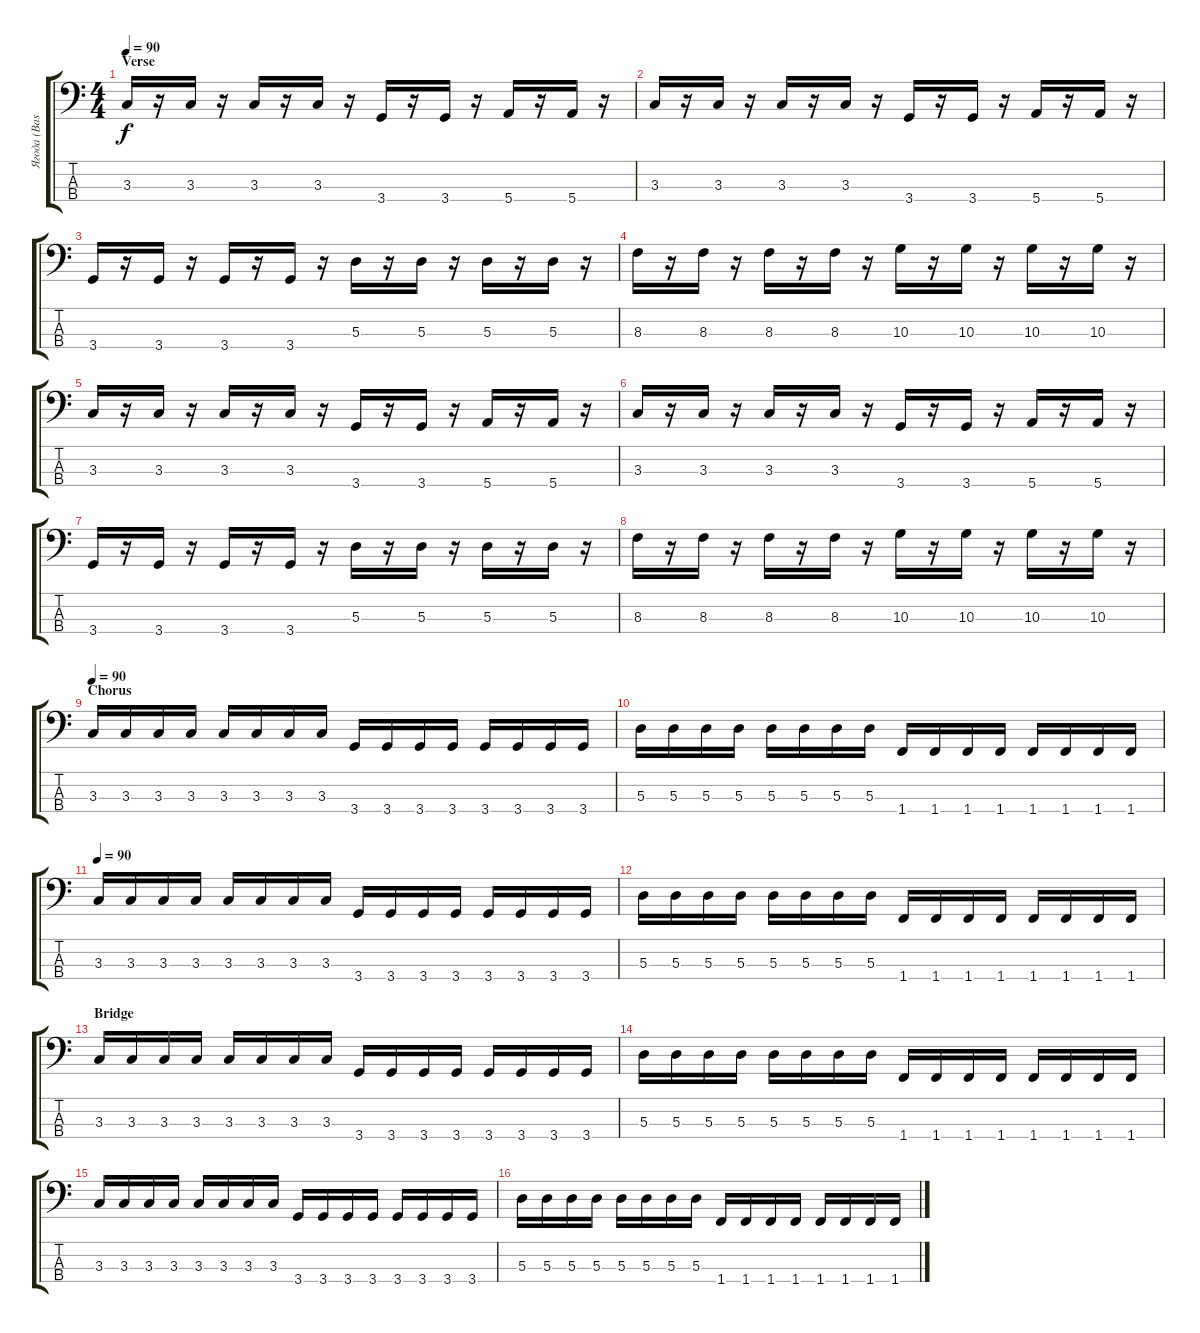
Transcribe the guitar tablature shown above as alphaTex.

\track ("Ягода (Bass)" "Ягода (Bas") {instrument electricbassfinger}
\staff {score tabs}
\tuning (G2 D2 A1 E1) {hide}
\ts (4 4)
\section ("" "Verse")
\tempo 90
\clef f4
\ks c
3.3.16{dy f} r.16 3.3.16 r.16 3.3.16 r.16 3.3.16 r.16 3.4.16 r.16 3.4.16 r.16 5.4.16 r.16 5.4.16 r.16 |
3.3.16 r.16 3.3.16 r.16 3.3.16 r.16 3.3.16 r.16 3.4.16 r.16 3.4.16 r.16 5.4.16 r.16 5.4.16 r.16 |
3.4.16 r.16 3.4.16 r.16 3.4.16 r.16 3.4.16 r.16 5.3.16 r.16 5.3.16 r.16 5.3.16 r.16 5.3.16 r.16 |
8.3.16 r.16 8.3.16 r.16 8.3.16 r.16 8.3.16 r.16 10.3.16 r.16 10.3.16 r.16 10.3.16 r.16 10.3.16 r.16 |
3.3.16 r.16 3.3.16 r.16 3.3.16 r.16 3.3.16 r.16 3.4.16 r.16 3.4.16 r.16 5.4.16 r.16 5.4.16 r.16 |
3.3.16 r.16 3.3.16 r.16 3.3.16 r.16 3.3.16 r.16 3.4.16 r.16 3.4.16 r.16 5.4.16 r.16 5.4.16 r.16 |
3.4.16 r.16 3.4.16 r.16 3.4.16 r.16 3.4.16 r.16 5.3.16 r.16 5.3.16 r.16 5.3.16 r.16 5.3.16 r.16 |
8.3.16 r.16 8.3.16 r.16 8.3.16 r.16 8.3.16 r.16 10.3.16 r.16 10.3.16 r.16 10.3.16 r.16 10.3.16 r.16 |
\section ("" "Chorus")
\tempo 90
3.3.16 3.3.16 3.3.16 3.3.16 3.3.16 3.3.16 3.3.16 3.3.16 3.4.16 3.4.16 3.4.16 3.4.16 3.4.16 3.4.16 3.4.16 3.4.16 |
5.3.16 5.3.16 5.3.16 5.3.16 5.3.16 5.3.16 5.3.16 5.3.16 1.4.16 1.4.16 1.4.16 1.4.16 1.4.16 1.4.16 1.4.16 1.4.16 |
\tempo 90
3.3.16 3.3.16 3.3.16 3.3.16 3.3.16 3.3.16 3.3.16 3.3.16 3.4.16 3.4.16 3.4.16 3.4.16 3.4.16 3.4.16 3.4.16 3.4.16 |
5.3.16 5.3.16 5.3.16 5.3.16 5.3.16 5.3.16 5.3.16 5.3.16 1.4.16 1.4.16 1.4.16 1.4.16 1.4.16 1.4.16 1.4.16 1.4.16 |
\section ("" "Bridge")
3.3.16 3.3.16 3.3.16 3.3.16 3.3.16 3.3.16 3.3.16 3.3.16 3.4.16 3.4.16 3.4.16 3.4.16 3.4.16 3.4.16 3.4.16 3.4.16 |
5.3.16 5.3.16 5.3.16 5.3.16 5.3.16 5.3.16 5.3.16 5.3.16 1.4.16 1.4.16 1.4.16 1.4.16 1.4.16 1.4.16 1.4.16 1.4.16 |
3.3.16 3.3.16 3.3.16 3.3.16 3.3.16 3.3.16 3.3.16 3.3.16 3.4.16 3.4.16 3.4.16 3.4.16 3.4.16 3.4.16 3.4.16 3.4.16 |
5.3.16 5.3.16 5.3.16 5.3.16 5.3.16 5.3.16 5.3.16 5.3.16 1.4.16 1.4.16 1.4.16 1.4.16 1.4.16 1.4.16 1.4.16 1.4.16
